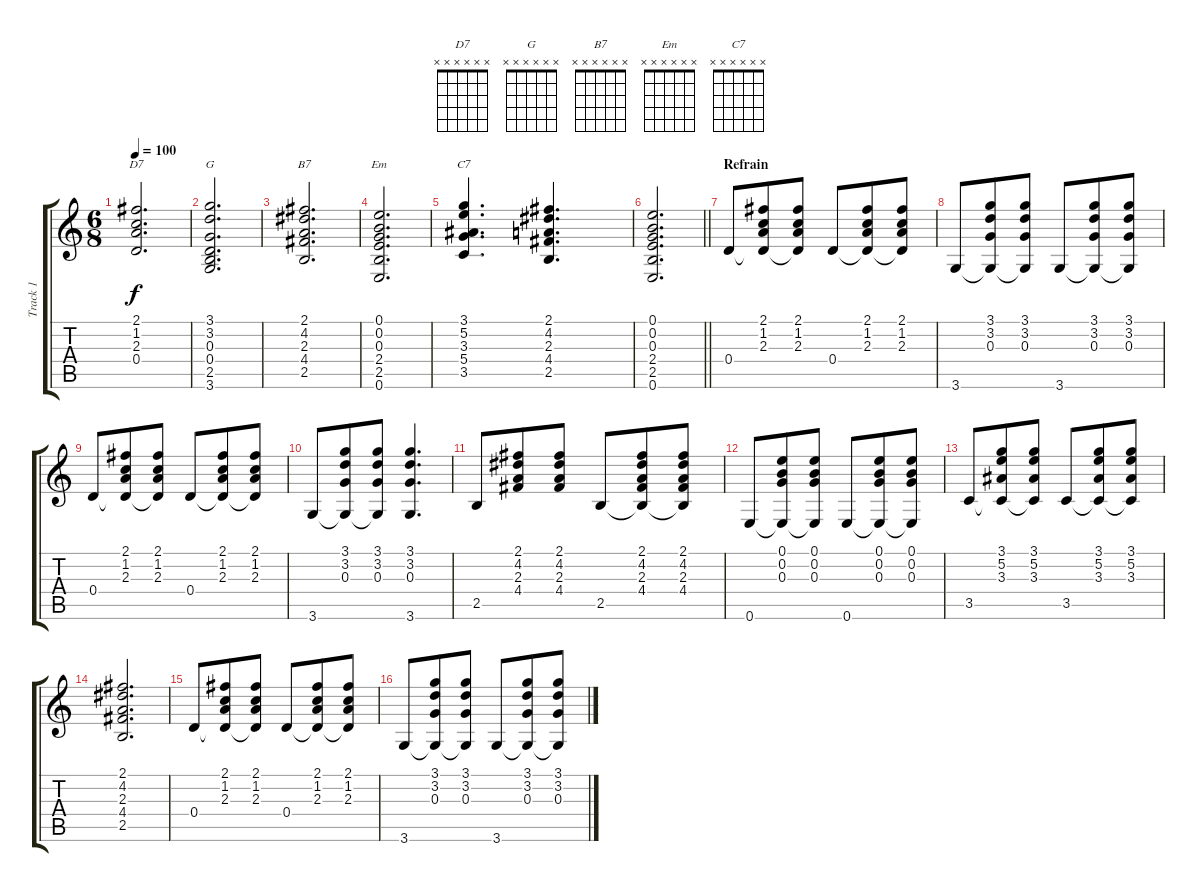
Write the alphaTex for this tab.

\track ("Track 1" "Track 1") {instrument acousticguitarsteel}
\staff {score tabs}
\tuning (E4 B3 G3 D3 A2 E2) {hide}
\chord ("D7" x x x x x x)
\chord ("G" x x x x x x)
\chord ("B7" x x x x x x)
\chord ("Em" x x x x x x)
\chord ("C7" x x x x x x)
\ts (6 8)
\tempo 100
\clef g2
\ks c
(2.1 1.2 2.3 0.4).2{d ch "D7" dy f} |
(3.1 3.2 0.3 0.4 2.5 3.6).2{d ch "G"} |
(2.1 4.2 2.3 4.4 2.5).2{d ch "B7"} |
(0.1 0.2 0.3 2.4 2.5 0.6).2{d ch "Em"} |
(3.1 5.2 3.3 5.4 3.5).4{d ch "C7"} (2.1 4.2 2.3 4.4 2.5).4{d} |
\barLineRight lightlight
(0.1 0.2 0.3 2.4 2.5 0.6).2{d} |
\section ("" "Refrain")
0.4.8 (2.1 1.2 2.3 0.4{t}).8 (2.1 1.2 2.3 0.4{t}).8 0.4.8 (2.1 1.2 2.3 0.4{t}).8 (2.1 1.2 2.3 0.4{t}).8 |
3.6.8 (3.1 3.2 0.3 3.6{t}).8 (3.1 3.2 0.3 3.6{t}).8 3.6.8 (3.1 3.2 0.3 3.6{t}).8 (3.1 3.2 0.3 3.6{t}).8 |
0.4.8 (2.1 1.2 2.3 0.4{t}).8 (2.1 1.2 2.3 0.4{t}).8 0.4.8 (2.1 1.2 2.3 0.4{t}).8 (2.1 1.2 2.3 0.4{t}).8 |
3.6.8 (3.1 3.2 0.3 3.6{t}).8 (3.1 3.2 0.3 3.6{t}).8 (3.1 3.2 0.3 3.6).4{d} |
2.5.8 (2.1 4.2 2.3 4.4).8 (2.1 4.2 2.3 4.4).8 2.5.8 (2.1 4.2 2.3 4.4 2.5{t}).8 (2.1 4.2 2.3 4.4 2.5{t}).8 |
0.6.8 (0.1 0.2 0.3 0.6{t}).8 (0.1 0.2 0.3 0.6{t}).8 0.6.8 (0.1 0.2 0.3 0.6{t}).8 (0.1 0.2 0.3 0.6{t}).8 |
3.5.8 (3.1 5.2 3.3 3.5{t}).8 (3.1 5.2 3.3 3.5{t}).8 3.5.8 (3.1 5.2 3.3 3.5{t}).8 (3.1 5.2 3.3 3.5{t}).8 |
(2.1 4.2 2.3 4.4 2.5).2{d} |
0.4.8 (2.1 1.2 2.3 0.4{t}).8 (2.1 1.2 2.3 0.4{t}).8 0.4.8 (2.1 1.2 2.3 0.4{t}).8 (2.1 1.2 2.3 0.4{t}).8 |
3.6.8 (3.1 3.2 0.3 3.6{t}).8 (3.1 3.2 0.3 3.6{t}).8 3.6.8 (3.1 3.2 0.3 3.6{t}).8 (3.1 3.2 0.3 3.6{t}).8
